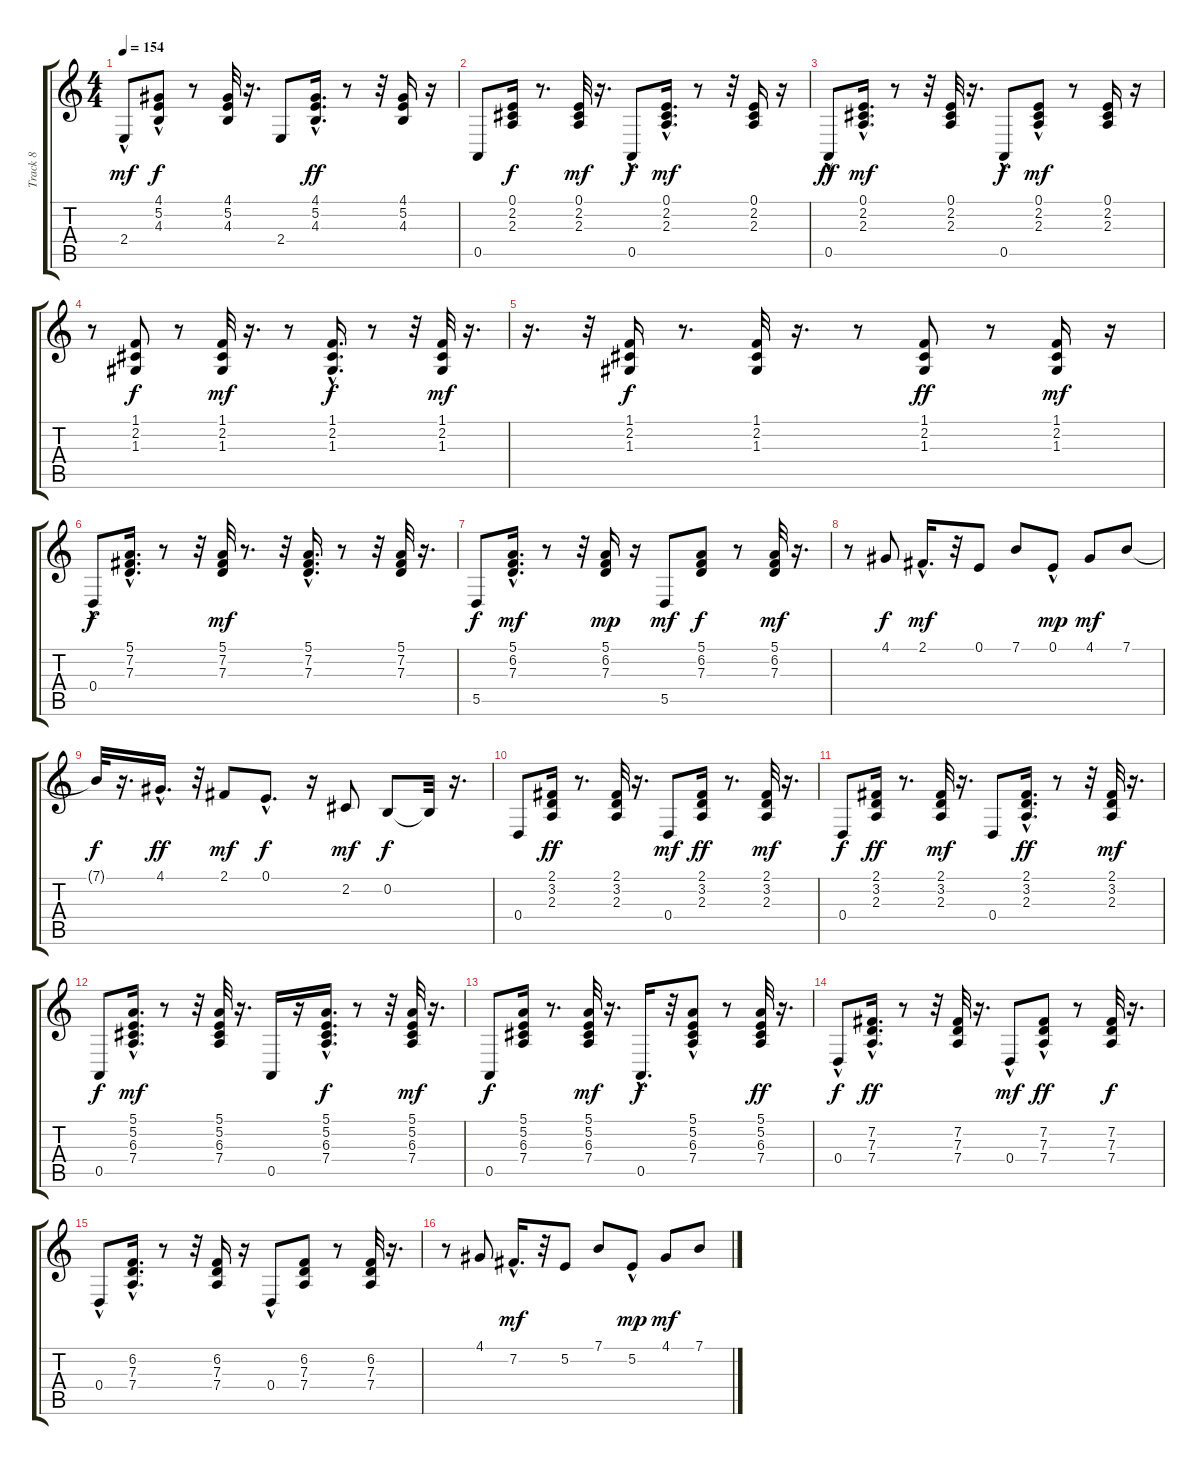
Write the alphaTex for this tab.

\track ("Track 8" "Track 8") {instrument acousticgrandpiano}
\staff {score tabs}
\tuning (E4 B3 G3 D3 A2 E2) {hide}
\ts (4 4)
\tempo 154
\clef g2
\ks c
2.4{hac}.8{dy mf} (4.1 5.2 4.3{hac}).8{dy f} r.8 (4.1 5.2 4.3).32 r.16{d} 2.4.8 (4.1{hac} 5.2{hac} 4.3{hac}).16{d dy ff} r.8 r.32 (4.1 5.2 4.3).16 r.16 |
0.5.8 (0.1 2.2 2.3).16{dy f} r.8{d} (0.1 2.2 2.3).32{dy mf} r.16{d} 0.5{hac}.8{dy f} (0.1{hac} 2.2{hac} 2.3{hac}).16{d dy mf} r.8 r.32 (0.1 2.2 2.3).16 r.16 |
0.5{hac}.8{dy ff} (0.1{hac} 2.2{hac} 2.3{hac}).16{d dy mf} r.8 r.32 (0.1 2.2 2.3).32 r.16{d} 0.5{hac}.8{dy f} (0.1 2.2 2.3{hac}).8{dy mf} r.8 (0.1 2.2 2.3).16 r.16 |
r.8 (1.1 2.2 1.3).8{dy f} r.8 (1.1 2.2 1.3).32{dy mf} r.16{d} r.8 (1.1{hac} 2.2{hac} 1.3{hac}).16{d dy f} r.8 r.32 (1.1 2.2 1.3).32{dy mf} r.16{d} |
r.16{d} r.32 (1.1 2.2 1.3).16{dy f} r.8{d} (1.1 2.2 1.3).32 r.16{d} r.8 (1.1 2.2 1.3).8{dy ff} r.8 (1.1 2.2 1.3).16{dy mf} r.16 |
0.4{hac}.8{dy f} (5.1{hac} 7.2 7.3).16{d} r.8 r.32 (5.1 7.2 7.3).32{dy mf} r.8{d} r.32 (5.1{hac} 7.2 7.3{hac}).16{d} r.8 r.32 (5.1 7.2 7.3).32 r.16{d} |
5.5.8{dy f} (5.1{hac} 6.2{hac} 7.3{hac}).16{d dy mf} r.8 r.32 (5.1 6.2 7.3).16{dy mp} r.16 5.5.8{dy mf} (5.1 6.2 7.3).8{dy f} r.8 (5.1 6.2 7.3).32{dy mf} r.16{d} |
r.8 4.1.8{dy f} 2.1{hac}.16{d dy mf} r.32 0.1.8 7.1.8 0.1{hac}.8{dy mp} 4.1.8{dy mf} 7.1.8 |
7.1{t}.32{dy f} r.16{d} 4.1{hac}.16{d dy ff} r.32 2.1.8{dy mf} 0.1{hac}.8{d dy f} r.16 2.2.8{dy mf} 0.2.8{dy f} 0.2{t}.32 r.16{d} |
0.4.8 (2.1 3.2 2.3).16{dy ff} r.8{d} (2.1 3.2 2.3).32 r.16{d} 0.4.8{dy mf} (2.1 3.2 2.3).16{dy ff} r.8{d} (2.1 3.2 2.3).32{dy mf} r.16{d} |
0.4.8{dy f} (2.1 3.2 2.3).16{dy ff} r.8{d} (2.1 3.2 2.3).32{dy mf} r.16{d} 0.4.8 (2.1{hac} 3.2{hac} 2.3{hac}).16{d dy ff} r.8 r.32 (2.1 3.2 2.3).32{dy mf} r.16{d} |
0.5.8{dy f} (5.1{hac} 5.2{hac} 6.3 7.4).16{d dy mf} r.8 r.32 (5.1 5.2 6.3 7.4).32 r.16{d} 0.5.16 r.16 (5.1{hac} 5.2{hac} 6.3 7.4).16{d dy f} r.8 r.32 (5.1 5.2 6.3 7.4).32{dy mf} r.16{d} |
0.5.8{dy f} (5.1 5.2 6.3 7.4).16 r.8{d} (5.1 5.2 6.3 7.4).32{dy mf} r.16{d} 0.5{hac}.16{d dy f} r.32 (5.1 5.2{hac} 6.3 7.4).8 r.8 (5.1 5.2 6.3 7.4).32{dy ff} r.16{d} |
0.4{hac}.8{dy f} (7.2{hac} 7.3{hac} 7.4{hac}).16{d dy ff} r.8 r.32 (7.2 7.3 7.4).32 r.16{d} 0.4{hac}.8{dy mf} (7.2{hac} 7.3{hac} 7.4).8{dy ff} r.8 (7.2 7.3 7.4).32{dy f} r.16{d} |
0.4{hac}.8 (6.2{hac} 7.3{hac} 7.4{hac}).16{d} r.8 r.32 (6.2 7.3 7.4).16 r.16 0.4{hac}.8 (6.2 7.3 7.4).8 r.8 (6.2 7.3 7.4).32 r.16{d} |
r.8 4.1.8 7.2{hac}.16{d dy mf} r.32 5.2.8 7.1.8 5.2{hac}.8{dy mp} 4.1.8{dy mf} 7.1.8
